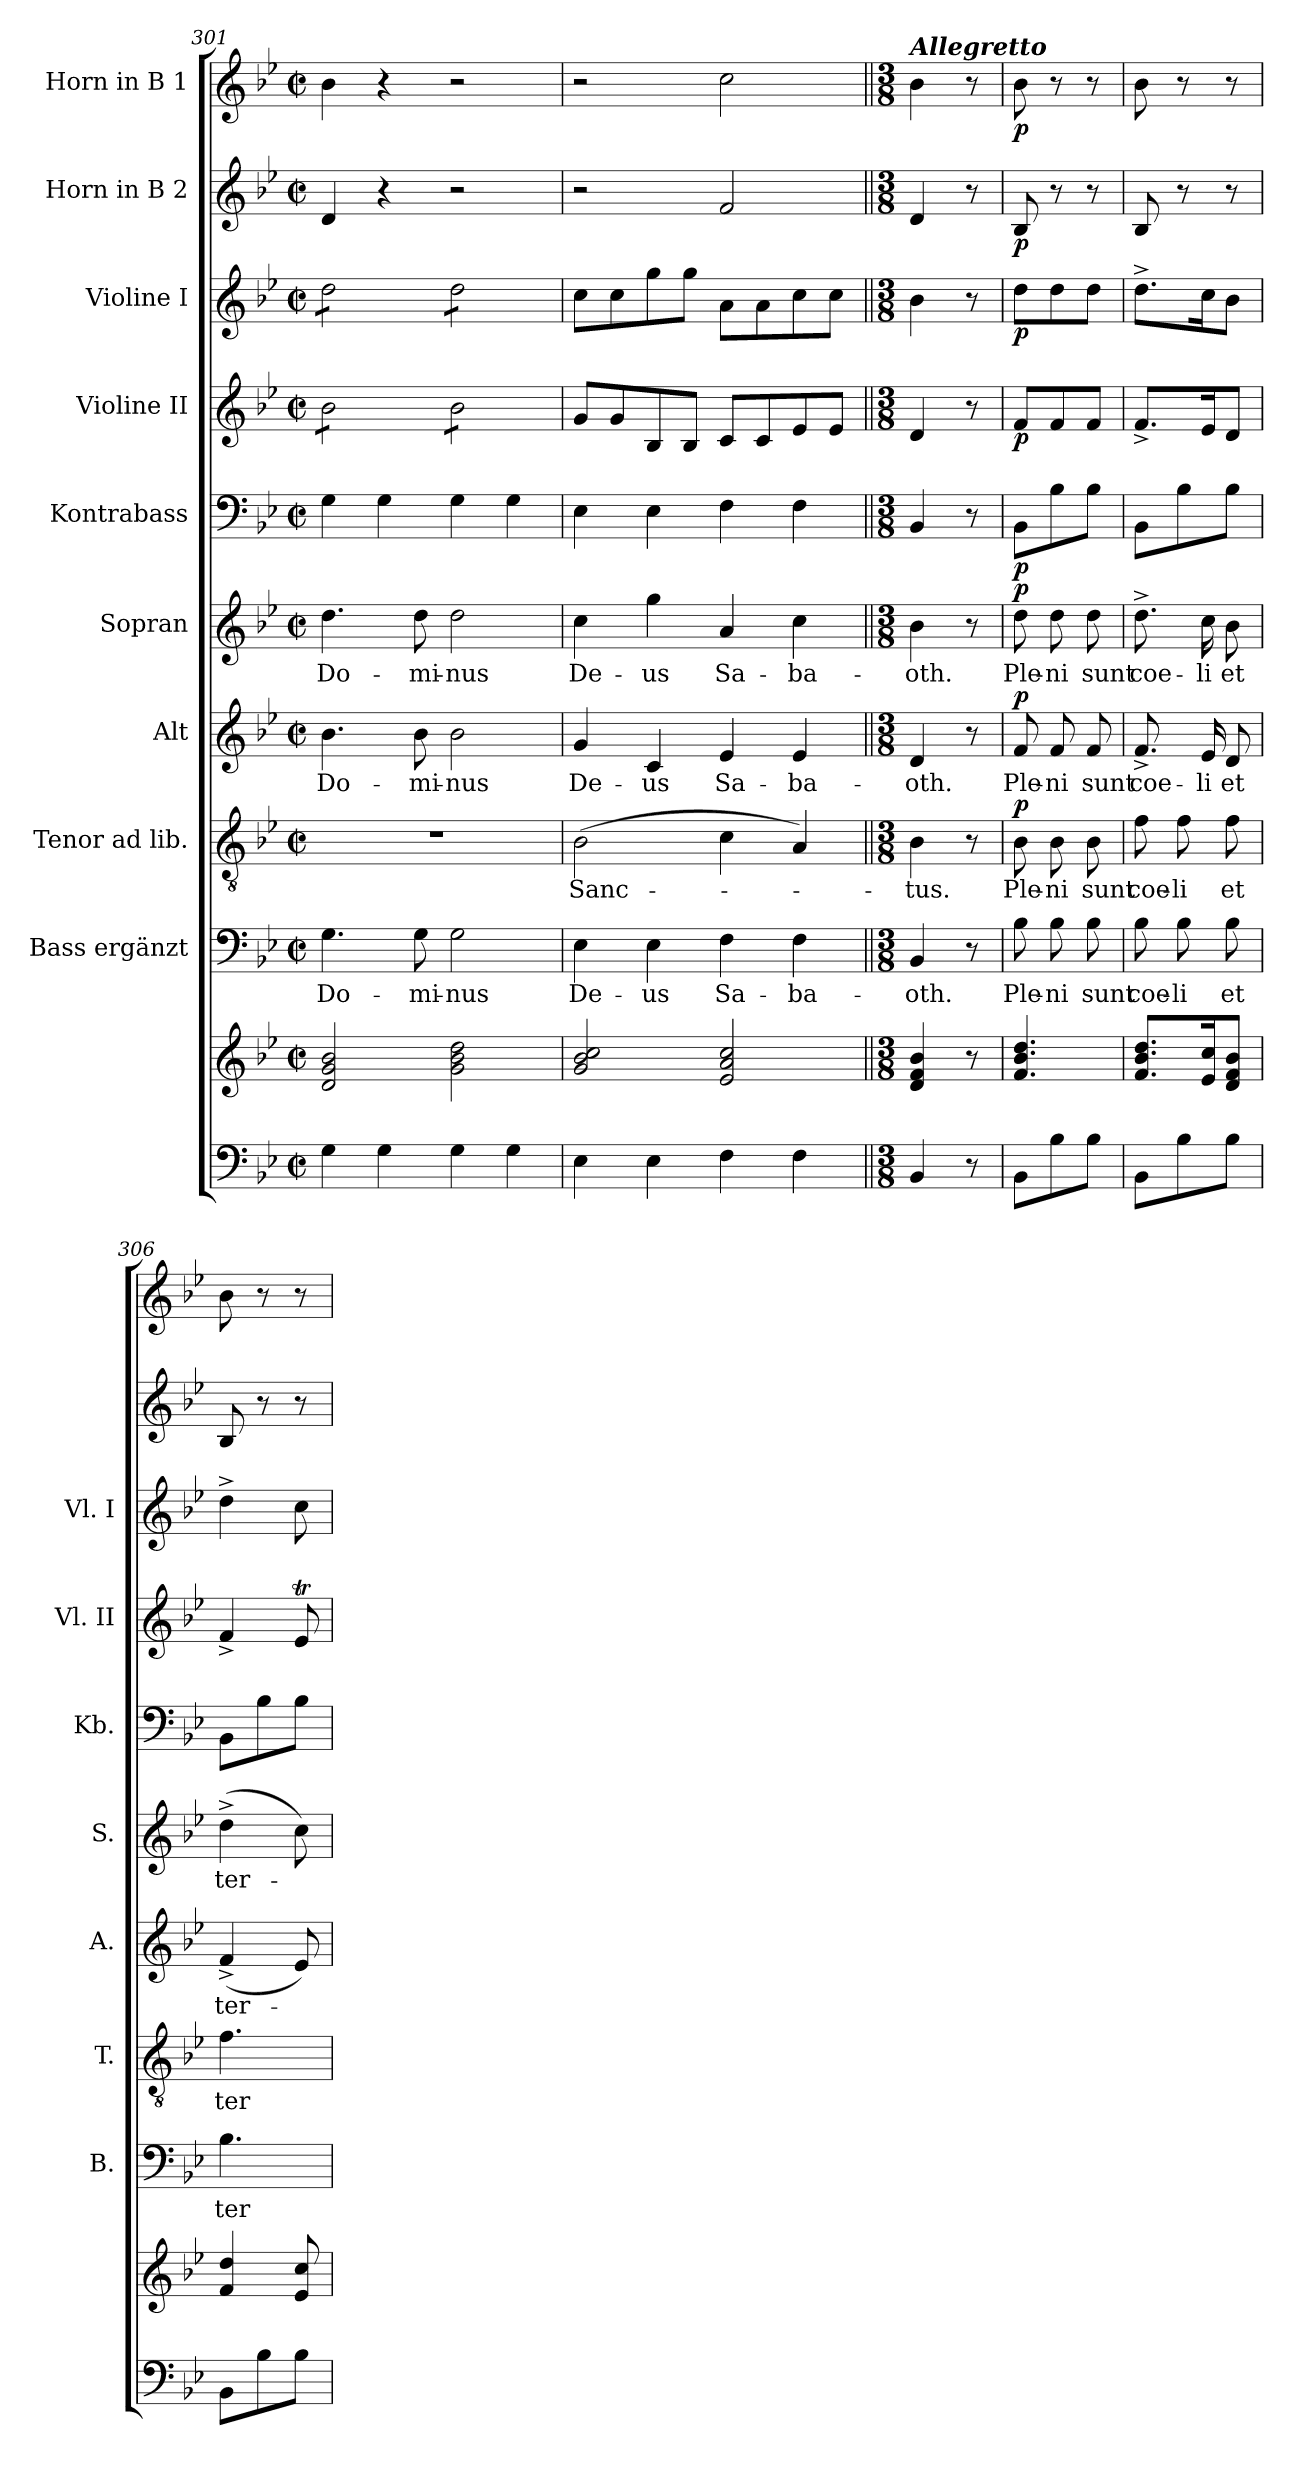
**kern	**kern	**kern	**text	**kern	**text	**dynam	**kern	**text	**dynam	**kern	**text	**dynam	**kern	**dynam	**kern	**dynam	**kern	**dynam	**kern	**dynam	**kern	**dynam
*part10	*part10	*part9	*part9	*part8	*part8	*part8	*part7	*part7	*part7	*part6	*part6	*part6	*part5	*part5	*part4	*part4	*part3	*part3	*part2	*part2	*part1	*part1
*staff11	*staff10	*staff9	*staff9	*staff8	*staff8	*staff8	*staff7	*staff7	*staff7	*staff6	*staff6	*staff6	*staff5	*staff5	*staff4	*staff4	*staff3	*staff3	*staff2	*staff2	*staff1	*staff1
*	*	*I"Bass ergänzt	*	*I"Tenor ad lib.	*	*	*I"Alt	*	*	*I"Sopran	*	*	*I"Kontrabass	*	*I"Violine II	*	*I"Violine I	*	*I"Horn in B 2	*	*I"Horn in B 1	*
*	*	*I'B.	*	*I'T.	*	*	*I'A.	*	*	*I'S.	*	*	*I'Kb.	*	*I'Vl. II	*	*I'Vl. I	*	*	*	*	*
*clefF4	*clefG2	*clefF4	*	*clefGv2	*	*	*clefG2	*	*	*clefG2	*	*	*clefF4	*	*clefG2	*	*clefG2	*	*clefG2	*	*clefG2	*
*	*	*	*	*	*	*	*	*	*	*	*	*	*ITrd7c12	*	*	*	*	*	*ITrd8c14	*	*ITrd8c14	*
*k[b-e-]	*k[b-e-]	*k[b-e-]	*	*k[b-e-]	*	*	*k[b-e-]	*	*	*k[b-e-]	*	*	*k[b-e-]	*	*k[b-e-]	*	*k[b-e-]	*	*k[b-e-]	*	*k[b-e-]	*
*B-:	*B-:	*B-:	*	*B-:	*	*	*B-:	*	*	*B-:	*	*	*B-:	*	*B-:	*	*B-:	*	*B-:	*	*B-:	*
*M2/2	*M2/2	*M2/2	*	*M2/2	*	*	*M2/2	*	*	*M2/2	*	*	*M2/2	*	*M2/2	*	*M2/2	*	*M2/2	*	*M2/2	*
*met(c|)	*met(c|)	*met(c|)	*	*met(c|)	*	*	*met(c|)	*	*	*met(c|)	*	*	*met(c|)	*	*met(c|)	*	*met(c|)	*	*met(c|)	*	*met(c|)	*
=301	=301	=301	=301	=301	=301	=301	=301	=301	=301	=301	=301	=301	=301	=301	=301	=301	=301	=301	=301	=301	=301	=301
!	!	!	!LO:LY:b	!	!	!	!	!LO:LY:b	!	!	!LO:LY:b	!	!	!	!	!	!	!	!	!	!	!
*	*	*	*	*	*	*	*	*	*	*	*	*	*	*	*tremolo	*	*	*	*	*	*	*
*	*	*	*	*	*	*	*	*	*	*	*	*	*	*	*	*	*tremolo	*	*	*	*	*
4G\	2d/ 2g/ 2b-/	4.G\	Do-	1r	.	.	4.b-\	Do-	.	4.dd\	Do-	.	4GG\	.	8b-\L	.	8dd\L	.	4D/	.	4B-\	.
.	.	.	.	.	.	.	.	.	.	.	.	.	.	.	8b-\	.	8dd\	.	.	.	.	.
4G\	.	.	.	.	.	.	.	.	.	.	.	.	4GG\	.	8b-\	.	8dd\	.	4r	.	4r	.
!	!	!	!LO:LY:b	!	!	!	!	!LO:LY:b	!	!	!LO:LY:b	!	!	!	!	!	!	!	!	!	!	!
.	.	8G\	-mi-	.	.	.	8b-\	-mi-	.	8dd\	-mi-	.	.	.	8b-\J	.	8dd\J	.	.	.	.	.
!	!	!	!LO:LY:b	!	!	!	!	!LO:LY:b	!	!	!LO:LY:b	!	!	!	!	!	!	!	!	!	!	!
4G\	2g\ 2b-\ 2dd\	2G\	-nus	.	.	.	2b-\	-nus	.	2dd\	-nus	.	4GG\	.	8b-\L	.	8dd\L	.	2r	.	2r	.
.	.	.	.	.	.	.	.	.	.	.	.	.	.	.	8b-\	.	8dd\	.	.	.	.	.
4G\	.	.	.	.	.	.	.	.	.	.	.	.	4GG\	.	8b-\	.	8dd\	.	.	.	.	.
.	.	.	.	.	.	.	.	.	.	.	.	.	.	.	8b-\J	.	8dd\J	.	.	.	.	.
*	*	*	*	*	*	*	*	*	*	*	*	*	*	*	*	*	*Xtremolo	*	*	*	*	*
*	*	*	*	*	*	*	*	*	*	*	*	*	*	*	*Xtremolo	*	*	*	*	*	*	*
!!LO:PB:g=z
=302	=302	=302	=302	=302	=302	=302	=302	=302	=302	=302	=302	=302	=302	=302	=302	=302	=302	=302	=302	=302	=302	=302
!	!	!	!LO:LY:b	!	!LO:LY:b	!	!	!LO:LY:b	!	!	!LO:LY:b	!	!	!	!	!	!	!	!	!	!	!
4E-\	2g/ 2b-/ 2cc/	4E-\	De-	(>2B-\	Sanc-	.	4g/	De-	.	4cc\	De-	.	4EE-\	.	8g/L	.	8cc\L	.	2r	.	2r	.
.	.	.	.	.	.	.	.	.	.	.	.	.	.	.	8g/	.	8cc\	.	.	.	.	.
!	!	!	!LO:LY:b	!	!	!	!	!LO:LY:b	!	!	!LO:LY:b	!	!	!	!	!	!	!	!	!	!	!
4E-\	.	4E-\	-us	.	.	.	4c/	-us	.	4gg\	-us	.	4EE-\	.	8B-/	.	8gg\	.	.	.	.	.
.	.	.	.	.	.	.	.	.	.	.	.	.	.	.	8B-/J	.	8gg\J	.	.	.	.	.
!	!	!	!LO:LY:b	!	!	!	!	!LO:LY:b	!	!	!LO:LY:b	!	!	!	!	!	!	!	!	!	!	!
4F\	2e-/ 2a/ 2cc/	4F\	Sa-	4c\	.	.	4e-/	Sa-	.	4a/	Sa-	.	4FF\	.	8c/L	.	8a\L	.	2F/	.	2c\	.
.	.	.	.	.	.	.	.	.	.	.	.	.	.	.	8c/	.	8a\	.	.	.	.	.
!	!	!	!LO:LY:b	!	!	!	!	!LO:LY:b	!	!	!LO:LY:b	!	!	!	!	!	!	!	!	!	!	!
4F\	.	4F\	-ba-	4A/)	.	.	4e-/	-ba-	.	4cc\	-ba-	.	4FF\	.	8e-/	.	8cc\	.	.	.	.	.
.	.	.	.	.	.	.	.	.	.	.	.	.	.	.	8e-/J	.	8cc\J	.	.	.	.	.
=303||	=303||	=303||	=303||	=303||	=303||	=303||	=303||	=303||	=303||	=303||	=303||	=303||	=303||	=303||	=303||	=303||	=303||	=303||	=303||	=303||	=303||	=303||
*M3/8	*M3/8	*M3/8	*	*M3/8	*	*	*M3/8	*	*	*M3/8	*	*	*M3/8	*	*M3/8	*	*M3/8	*	*M3/8	*	*M3/8	*
!	!	!	!	!	!	!	!	!	!	!	!	!	!	!	!	!	!	!	!	!	!LO:TX:a:Bi:t=Allegretto	!
!	!	!	!LO:LY:b	!	!LO:LY:b	!	!	!LO:LY:b	!	!	!LO:LY:b	!	!	!	!	!	!	!	!	!	!	!
4BB-/	4d/ 4f/ 4b-/	4BB-/	-oth.	4B-\	-tus.	.	4d/	-oth.	.	4b-\	-oth.	.	4BBB-/	.	4d/	.	4b-\	.	4D/	.	4B-\	.
8r	8r	8r	.	8r	.	.	8r	.	.	8r	.	.	8r	.	8r	.	8r	.	8r	.	8r	.
=304	=304	=304	=304	=304	=304	=304	=304	=304	=304	=304	=304	=304	=304	=304	=304	=304	=304	=304	=304	=304	=304	=304
!	!	!	!LO:LY:b	!	!LO:LY:b	!LO:DY:a	!	!LO:LY:b	!LO:DY:a	!	!LO:LY:b	!LO:DY:a	!	!LO:DY:b	!	!LO:DY:b	!	!LO:DY:b	!	!LO:DY:b	!	!LO:DY:b
8BB-\L	4.f/ 4.b-/ 4.dd/	8B-\	Ple-	8B-\	Ple-	p	8f/	Ple-	p	8dd\	Ple-	p	8BBB-\L	p	8f/L	p	8dd\L	p	8BB-/	p	8B-\	p
!	!	!	!LO:LY:b	!	!LO:LY:b	!	!	!LO:LY:b	!	!	!LO:LY:b	!	!	!	!	!	!	!	!	!	!	!
8B-\	.	8B-\	-ni	8B-\	-ni	.	8f/	-ni	.	8dd\	-ni	.	8BB-\	.	8f/	.	8dd\	.	8r	.	8r	.
!	!	!	!LO:LY:b	!	!LO:LY:b	!	!	!LO:LY:b	!	!	!LO:LY:b	!	!	!	!	!	!	!	!	!	!	!
8B-\J	.	8B-\	sunt	8B-\	sunt	.	8f/	sunt	.	8dd\	sunt	.	8BB-\J	.	8f/J	.	8dd\J	.	8r	.	8r	.
=305	=305	=305	=305	=305	=305	=305	=305	=305	=305	=305	=305	=305	=305	=305	=305	=305	=305	=305	=305	=305	=305	=305
!	!	!	!LO:LY:b	!	!LO:LY:b	!	!	!LO:LY:b	!	!	!LO:LY:b	!	!	!	!	!	!	!	!	!	!	!
8BB-\L	8.f/ 8.b-/ 8.dd/L	8B-\	coe-	8f\	coe-	.	8.f^>/	coe-	.	8.dd^>\	coe-	.	8BBB-\L	.	8.f^</L	.	8.dd^>\L	.	8BB-/	.	8B-\	.
!	!	!	!LO:LY:b	!	!LO:LY:b	!	!	!	!	!	!	!	!	!	!	!	!	!	!	!	!	!
8B-\	.	8B-\	-li	8f\	-li	.	.	.	.	.	.	.	8BB-\	.	.	.	.	.	8r	.	8r	.
!	!	!	!	!	!	!	!	!LO:LY:b	!	!	!LO:LY:b	!	!	!	!	!	!	!	!	!	!	!
.	16e-/ 16cc/k	.	.	.	.	.	16e-/	-li	.	16cc\	-li	.	.	.	16e-/k	.	16cc\k	.	.	.	.	.
!	!	!	!LO:LY:b	!	!LO:LY:b	!	!	!LO:LY:b	!	!	!LO:LY:b	!	!	!	!	!	!	!	!	!	!	!
8B-\J	8d/ 8f/ 8b-/J	8B-\	et	8f\	et	.	8d/	et	.	8b-\	et	.	8BB-\J	.	8d/J	.	8b-\J	.	8r	.	8r	.
=306	=306	=306	=306	=306	=306	=306	=306	=306	=306	=306	=306	=306	=306	=306	=306	=306	=306	=306	=306	=306	=306	=306
!	!	!	!LO:LY:b	!	!LO:LY:b	!	!	!LO:LY:b	!	!	!LO:LY:b	!	!	!	!	!	!	!	!	!	!	!
8BB-\L	4f/ 4dd/	4.B-\	ter-	4.f\	ter-	.	(<4f^>/	ter-	.	(>4dd^>\	ter-	.	8BBB-\L	.	4f^</	.	4dd^>\	.	8BB-/	.	8B-\	.
8B-\	.	.	.	.	.	.	.	.	.	.	.	.	8BB-\	.	.	.	.	.	8r	.	8r	.
8B-\J	8e-/ 8cc/	.	.	.	.	.	8e-/)	.	.	8cc\)	.	.	8BB-\J	.	8e-T/	.	8cc\	.	8r	.	8r	.
=	=	=	=	=	=	=	=	=	=	=	=	=	=	=	=	=	=	=	=	=	=	=
*-	*-	*-	*-	*-	*-	*-	*-	*-	*-	*-	*-	*-	*-	*-	*-	*-	*-	*-	*-	*-	*-	*-
